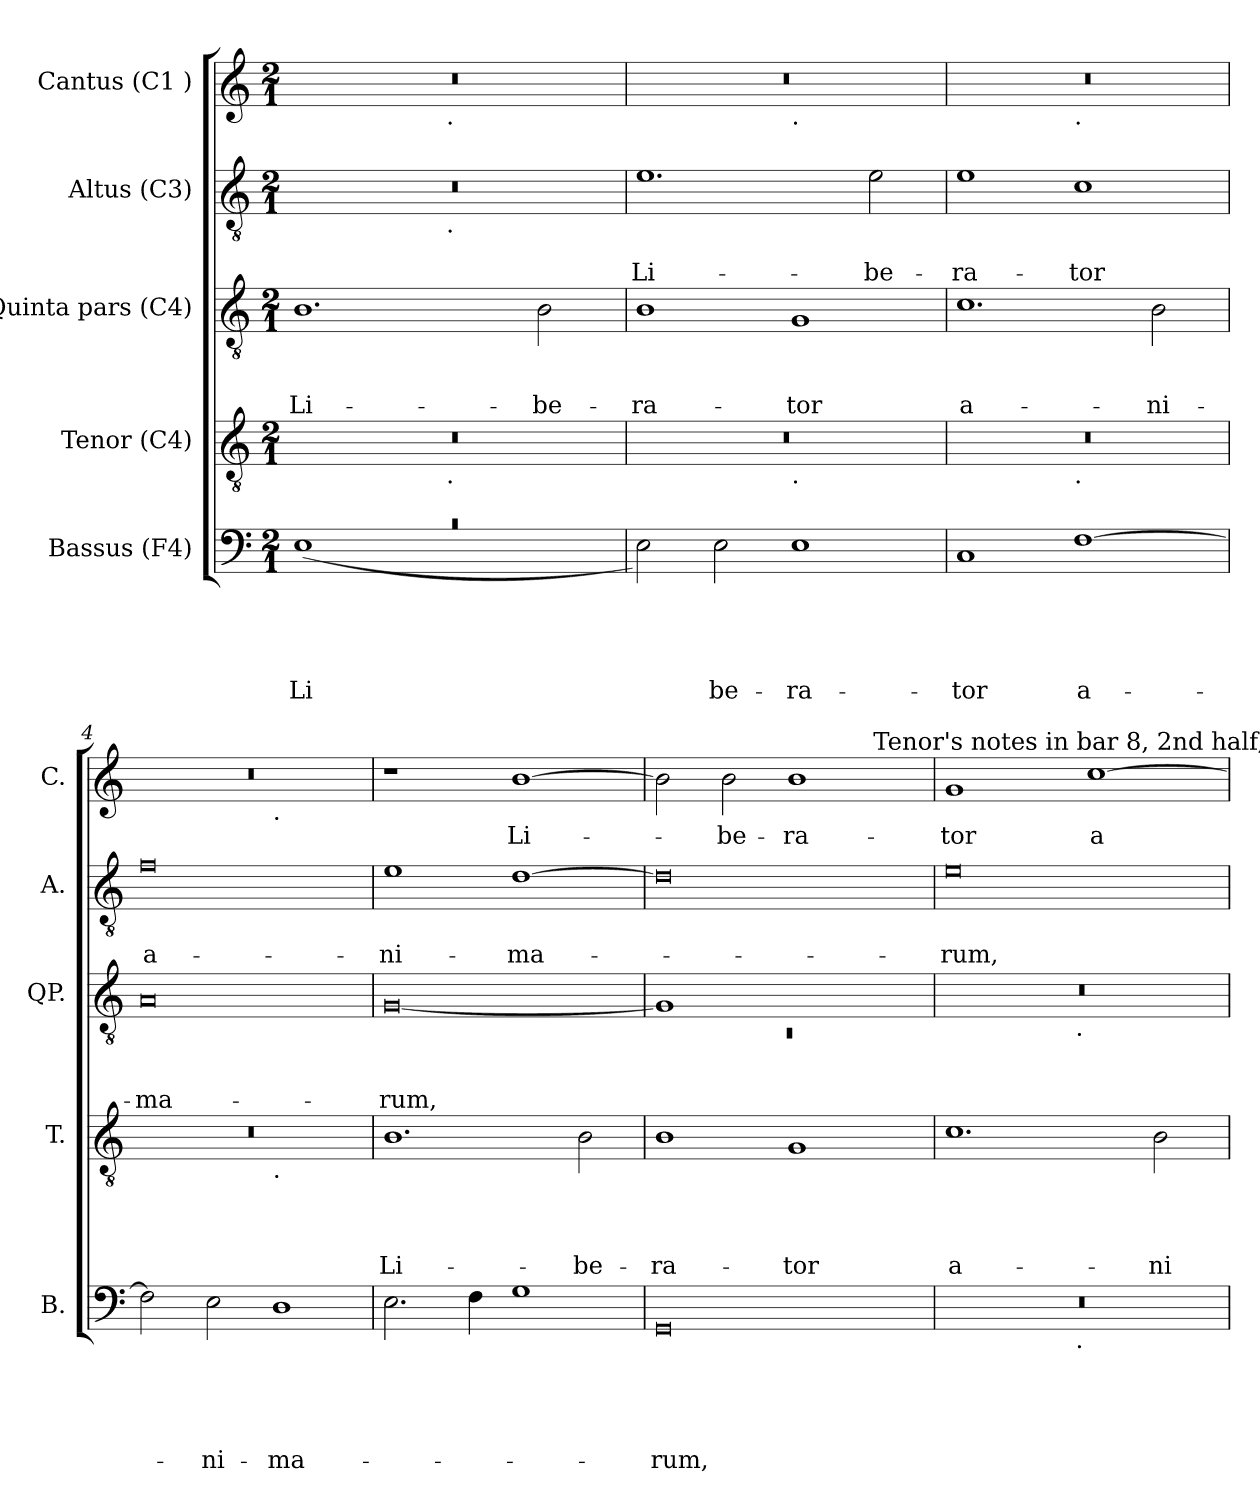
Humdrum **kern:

**kern	**text	**text	**text	**text	**text	**kern	**text	**text	**text	**text	**kern	**text	**text	**text	**kern	**text	**text	**kern	**text
*part5	*part5	*part5	*part5	*part5	*part5	*part4	*part4	*part4	*part4	*part4	*part3	*part3	*part3	*part3	*part2	*part2	*part2	*part1	*part1
*staff5	*staff5	*staff5	*staff5	*staff5	*staff5	*staff4	*staff4	*staff4	*staff4	*staff4	*staff3	*staff3	*staff3	*staff3	*staff2	*staff2	*staff2	*staff1	*staff1
*I"Bassus (F4)	*	*	*	*	*	*I"Tenor (C4)	*	*	*	*	*I"Quinta pars (C4)	*	*	*	*I"Altus (C3)	*	*	*I"Cantus (C1 )	*
*I'B.	*	*	*	*	*	*I'T.	*	*	*	*	*I'QP.	*	*	*	*I'A.	*	*	*I'C.	*
*clefF4	*	*	*	*	*	*clefGv2	*	*	*	*	*clefGv2	*	*	*	*clefGv2	*	*	*clefG2	*
*k[]	*	*	*	*	*	*k[]	*	*	*	*	*k[]	*	*	*	*k[]	*	*	*k[]	*
*C:	*	*	*	*	*	*C:	*	*	*	*	*C:	*	*	*	*C:	*	*	*C:	*
*M2/1	*	*	*	*	*	*M2/1	*	*	*	*	*M2/1	*	*	*	*M2/1	*	*	*M2/1	*
=1	=1	=1	=1	=1	=1	=1	=1	=1	=1	=1	=1	=1	=1	=1	=1	=1	=1	=1	=1
!LO:N:vis=1	!	!	!	!	!LO:LY:b	!	!	!	!	!	!	!	!	!LO:LY:b	!	!	!	!	!
*^	*	*	*	*	*	*^	*	*	*	*	*	*	*	*	*^	*	*	*^	*
0rc	(>1E	.	.	.	.	Li-	0r	2ryy	.	.	.	.	1.B	.	.	Li-	0r	2ryy	.	.	0r	2ryy	.
.	.	.	.	.	.	.	.	4...ryy	.	.	.	.	.	.	.	.	.	4...ryy	.	.	.	4...ryy	.
!	!	!	!	!	!	!	!	!	!	!	!	!	!	!	!	!	!	!	!	!	!	!LO:TX:b:t=.	!
!	!	!	!	!	!	!	!	!	!	!	!	!	!	!	!	!	!	!LO:TX:b:t=.	!	!	!	!	!
!	!	!	!	!	!	!	!	!LO:TX:b:t=.	!	!	!	!	!	!	!	!	!	!	!	!	!	!	!
.	.	.	.	.	.	.	.	1ryy	.	.	.	.	.	.	.	.	.	1ryy	.	.	.	1ryy	.
.	1ryy	.	.	.	.	.	.	.	.	.	.	.	.	.	.	.	.	.	.	.	.	.	.
!	!	!	!	!	!	!	!	!	!	!	!	!	!	!	!	!LO:LY:b	!	!	!	!	!	!	!
.	.	.	.	.	.	.	.	.	.	.	.	.	2B\	.	.	-be-	.	.	.	.	.	.	.
.	.	.	.	.	.	.	.	32ryy	.	.	.	.	.	.	.	.	.	32ryy	.	.	.	32ryy	.
=2	=2	=2	=2	=2	=2	=2	=2	=2	=2	=2	=2	=2	=2	=2	=2	=2	=2	=2	=2	=2	=2	=2	=2
!	!	!	!	!	!	!	!	!	!	!	!	!	!	!	!	!LO:LY:b	!	!	!	!LO:LY:b	!	!	!
*v	*v	*	*	*	*	*	*	*	*	*	*	*	*	*	*	*	*v	*v	*	*	*	*	*
2E\)	.	.	.	.	.	0r	1ryy	.	.	.	.	1B	.	.	-ra-	1.e	.	Li-	0r	1ryy	.
!	!	!	!	!	!LO:LY:b	!	!	!	!	!	!	!	!	!	!	!	!	!	!	!	!
2E\	.	.	.	.	-be-	.	.	.	.	.	.	.	.	.	.	.	.	.	.	.	.
!	!	!	!	!	!	!	!	!	!	!	!	!	!	!	!	!	!	!	!	!LO:TX:b:t=.	!
!	!	!	!	!	!	!	!LO:TX:b:t=.	!	!	!	!	!	!	!	!	!	!	!	!	!	!
!	!	!	!	!	!LO:LY:b	!	!	!	!	!	!	!	!	!	!LO:LY:b	!	!	!	!	!	!
1E	.	.	.	.	-ra-	.	1ryy	.	.	.	.	1G	.	.	-tor	.	.	.	.	1ryy	.
!	!	!	!	!	!	!	!	!	!	!	!	!	!	!	!	!	!	!LO:LY:b	!	!	!
.	.	.	.	.	.	.	.	.	.	.	.	.	.	.	.	2e\	.	-be-	.	.	.
=3	=3	=3	=3	=3	=3	=3	=3	=3	=3	=3	=3	=3	=3	=3	=3	=3	=3	=3	=3	=3	=3
!	!	!	!	!	!LO:LY:b	!	!	!	!	!	!	!	!	!	!LO:LY:b:rj	!	!	!LO:LY:b	!	!	!
1C	.	.	.	.	-tor	0r	1ryy	.	.	.	.	1.c	.	.	a-	1e	.	-ra-	0r	1ryy	.
!	!	!	!	!	!	!	!	!	!	!	!	!	!	!	!	!	!	!	!	!LO:TX:b:t=.	!
!	!	!	!	!	!	!	!LO:TX:b:t=.	!	!	!	!	!	!	!	!	!	!	!	!	!	!
!	!	!	!	!	!LO:LY:b:rj	!	!	!	!	!	!	!	!	!	!	!	!	!LO:LY:b	!	!	!
[>1F	.	.	.	.	a-	.	1ryy	.	.	.	.	.	.	.	.	1c	.	-tor	.	1ryy	.
!	!	!	!	!	!	!	!	!	!	!	!	!	!	!	!LO:LY:b	!	!	!	!	!	!
.	.	.	.	.	.	.	.	.	.	.	.	2B\	.	.	-ni-	.	.	.	.	.	.
=4	=4	=4	=4	=4	=4	=4	=4	=4	=4	=4	=4	=4	=4	=4	=4	=4	=4	=4	=4	=4	=4
!	!	!	!	!	!	!	!	!	!	!	!	!	!	!	!LO:LY:b:rj	!	!	!LO:LY:b:rj	!	!	!
2F\]	.	.	.	.	.	0r	1ryy	.	.	.	.	0A	.	.	-ma-	0f	.	a-	0r	1ryy	.
!	!	!	!	!	!LO:LY:b	!	!	!	!	!	!	!	!	!	!	!	!	!	!	!	!
2E\	.	.	.	.	-ni-	.	.	.	.	.	.	.	.	.	.	.	.	.	.	.	.
!	!	!	!	!	!	!	!	!	!	!	!	!	!	!	!	!	!	!	!	!LO:TX:b:t=.	!
!	!	!	!	!	!	!	!LO:TX:b:t=.	!	!	!	!	!	!	!	!	!	!	!	!	!	!
!	!	!	!	!	!LO:LY:b	!	!	!	!	!	!	!	!	!	!	!	!	!	!	!	!
1D	.	.	.	.	-ma-	.	1ryy	.	.	.	.	.	.	.	.	.	.	.	.	1ryy	.
=5	=5	=5	=5	=5	=5	=5	=5	=5	=5	=5	=5	=5	=5	=5	=5	=5	=5	=5	=5	=5	=5
!	!	!	!	!	!	!	!	!	!	!	!LO:LY:b	!	!	!	!LO:LY:b	!	!	!LO:LY:b	!	!	!
*	*	*	*	*	*	*v	*v	*	*	*	*	*	*	*	*	*	*	*	*v	*v	*
2.E\	.	.	.	.	.	1.B	.	.	.	Li-	[<0G	.	.	-rum,	1e	.	-ni-	1r	.
4F\	.	.	.	.	.	.	.	.	.	.	.	.	.	.	.	.	.	.	.
!	!	!	!	!	!	!	!	!	!	!	!	!	!	!	!	!	!LO:LY:b	!	!LO:LY:b
1G	.	.	.	.	.	.	.	.	.	.	.	.	.	.	[<1d	.	-ma-	[<1b	Li-
!	!	!	!	!	!	!	!	!	!	!LO:LY:b	!	!	!	!	!	!	!	!	!
.	.	.	.	.	.	2B\	.	.	.	-be-	.	.	.	.	.	.	.	.	.
!!LO:LB:g=z
=6	=6	=6	=6	=6	=6	=6	=6	=6	=6	=6	=6	=6	=6	=6	=6	=6	=6	=6	=6
*	*	*	*	*	*	*	*	*	*	*	*^	*	*	*	*	*	*	*	*
!	!	!	!	!	!LO:LY:b	!	!	!	!	!LO:LY:b	!	!LO:N:vis=1	!	!	!	!	!	!	!	!
*	*	*	*	*	*	*	*	*	*	*	*	*	*	*	*	*	*	*	*^	*
0GG	.	.	.	.	-rum,	1B	.	.	.	-ra-	1G]	0rC	.	.	.	0d]	.	.	2b\]	1ryy	.
!	!	!	!	!	!	!	!	!	!	!	!	!	!	!	!	!	!	!	!	!	!LO:LY:b
.	.	.	.	.	.	.	.	.	.	.	.	.	.	.	.	.	.	.	2b\	.	-be-
!	!	!	!	!	!	!	!	!	!	!LO:LY:b	!	!	!	!	!	!	!	!	!	!	!LO:LY:b
.	.	.	.	.	.	1G	.	.	.	-tor	1ryy	.	.	.	.	.	.	.	1b	2ryy	-ra-
.	.	.	.	.	.	.	.	.	.	.	.	.	.	.	.	.	.	.	.	16ryy	.
!	!	!	!	!	!	!	!	!	!	!	!	!	!	!	!	!	!	!	!	!LO:TX:a:t=Tenor's notes in bar 8, 2nd half, and bar 9, 1 st half, are a dotted semibreve and a minim in the source.	!
.	.	.	.	.	.	.	.	.	.	.	.	.	.	.	.	.	.	.	.	4..ryy	.
=7	=7	=7	=7	=7	=7	=7	=7	=7	=7	=7	=7	=7	=7	=7	=7	=7	=7	=7	=7	=7	=7
!	!	!	!	!	!	!	!	!	!	!LO:LY:b:rj	!	!	!	!	!	!	!	!LO:LY:b	!	!	!LO:LY:b
*^	*	*	*	*	*	*	*	*	*	*	*	*	*	*	*	*	*	*	*v	*v	*
0r	2ryy	.	.	.	.	.	1.c	.	.	.	a-	0r	2ryy	.	.	.	0e	.	-rum,	1g	-tor
.	4...ryy	.	.	.	.	.	.	.	.	.	.	.	4...ryy	.	.	.	.	.	.	.	.
!	!	!	!	!	!	!	!	!	!	!	!	!	!LO:TX:b:t=.	!	!	!	!	!	!	!	!
!	!LO:TX:b:t=.	!	!	!	!	!	!	!	!	!	!	!	!	!	!	!	!	!	!	!	!
.	1ryy	.	.	.	.	.	.	.	.	.	.	.	1ryy	.	.	.	.	.	.	.	.
!	!	!	!	!	!	!	!	!	!	!	!	!	!	!	!	!	!	!	!	!	!LO:LY:b:rj
.	.	.	.	.	.	.	.	.	.	.	.	.	.	.	.	.	.	.	.	[>1cc	a-
!	!	!	!	!	!	!	!	!	!	!	!LO:LY:b	!	!	!	!	!	!	!	!	!	!
.	.	.	.	.	.	.	2B\	.	.	.	-ni-	.	.	.	.	.	.	.	.	.	.
.	32ryy	.	.	.	.	.	.	.	.	.	.	.	32ryy	.	.	.	.	.	.	.	.
*v	*v	*	*	*	*	*	*	*	*	*	*	*v	*v	*	*	*	*	*	*	*	*
=	=	=	=	=	=	=	=	=	=	=	=	=	=	=	=	=	=	=	=
*-	*-	*-	*-	*-	*-	*-	*-	*-	*-	*-	*-	*-	*-	*-	*-	*-	*-	*-	*-
